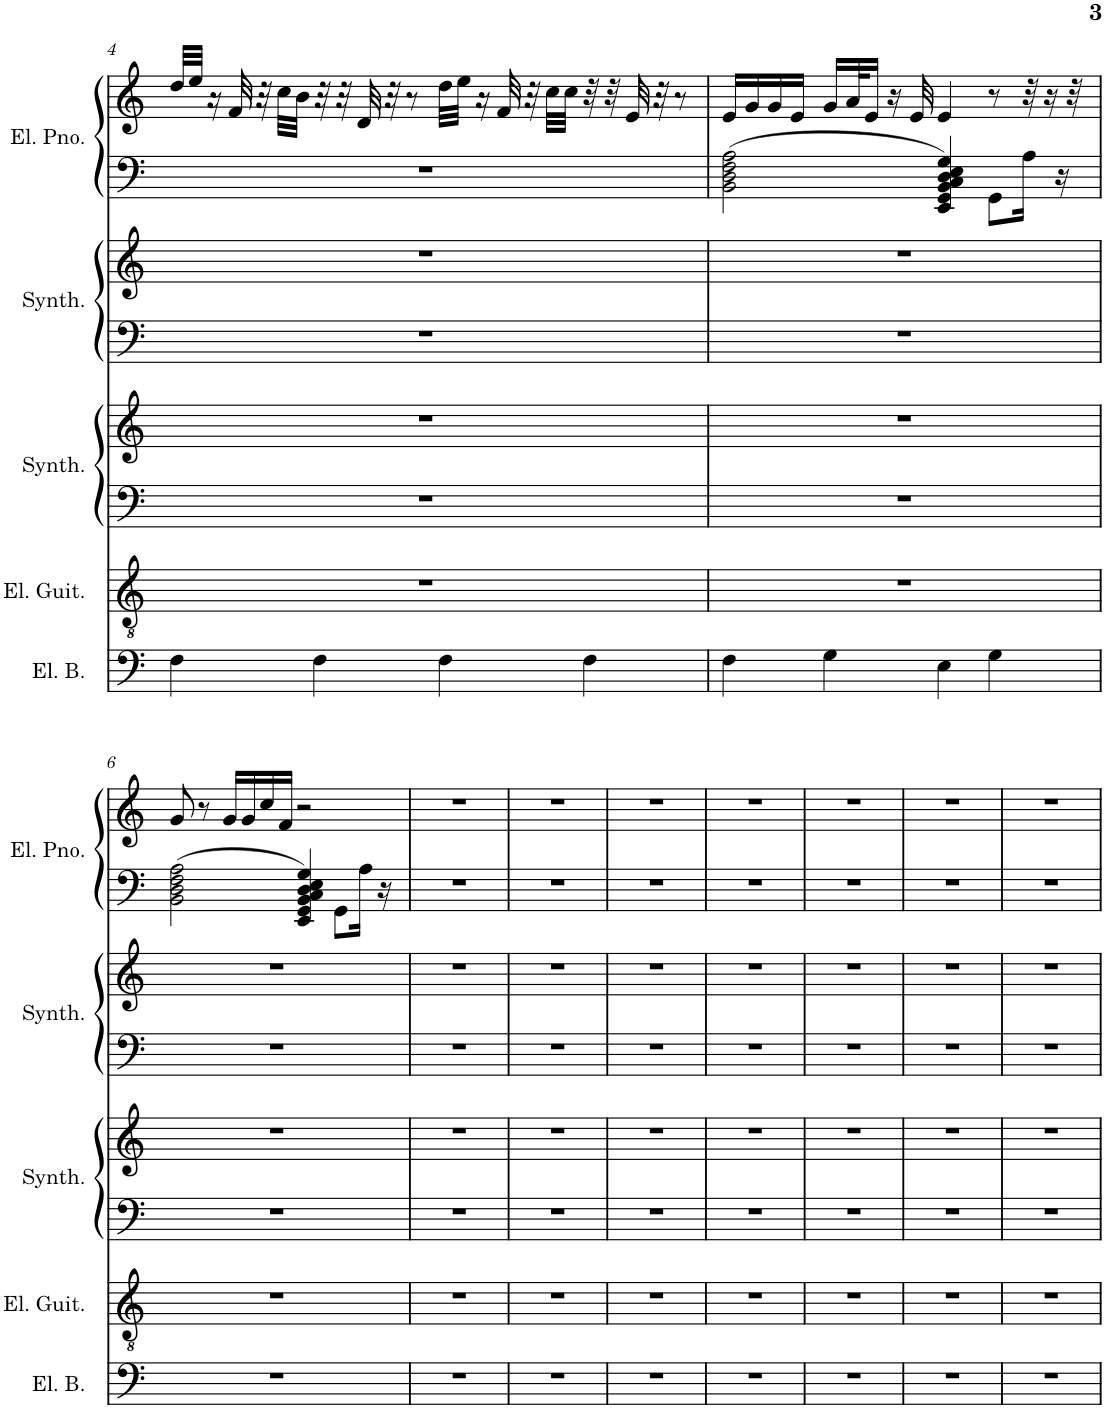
**kern	**kern	**kern	**kern	**kern	**kern	**kern	**kern
*part5	*part4	*part3	*part3	*part2	*part2	*part1	*part1
*staff8	*staff7	*staff6	*staff5	*staff4	*staff3	*staff2	*staff1
*I"Electric Bass	*I"Electric Guitar	*I"Sci-fi Synthesizer	*	*I"Effect Synthesizer	*	*I"Electric Piano	*
*I'El. B.	*I'El. Guit.	*I'Synth.	*	*I'Synth.	*	*I'El. Pno.	*
!!LO:PB:g=z
*clefF4	*clefGv2	*clefF4	*clefG2	*clefF4	*clefG2	*clefF4	*clefG2
*Trd7c12	*	*	*	*	*	*	*
*k[]	*k[]	*k[]	*k[]	*k[]	*k[]	*k[]	*k[]
*M4/4	*M4/4	*M4/4	*M4/4	*M4/4	*M4/4	*M4/4	*M4/4
=4	=4	=4	=4	=4	=4	=4	=4
4F\	1r	1r	1r	1r	1r	1r	32dd/LLL
.	.	.	.	.	.	.	32ee/JJJ
.	.	.	.	.	.	.	16ra
.	.	.	.	.	.	.	32f/
.	.	.	.	.	.	.	32ra
.	.	.	.	.	.	.	32cc\LLL
.	.	.	.	.	.	.	32b\JJJ
4F\	.	.	.	.	.	.	32ra
.	.	.	.	.	.	.	32ra
.	.	.	.	.	.	.	32d/
.	.	.	.	.	.	.	32ra
.	.	.	.	.	.	.	8ra
4F\	.	.	.	.	.	.	32dd\LLL
.	.	.	.	.	.	.	32ee\JJJ
.	.	.	.	.	.	.	16ra
.	.	.	.	.	.	.	32f/
.	.	.	.	.	.	.	32ra
.	.	.	.	.	.	.	32cc\LLL
.	.	.	.	.	.	.	32cc\JJJ
4F\	.	.	.	.	.	.	32r
.	.	.	.	.	.	.	32r
.	.	.	.	.	.	.	32e/
.	.	.	.	.	.	.	32ra
.	.	.	.	.	.	.	8ra
=5	=5	=5	=5	=5	=5	=5	=5
4F\	1r	1r	1r	1r	1r	2BB\ 2D\ 2F\ 2A\	16e/LL
.	.	.	.	.	.	.	16g/
.	.	.	.	.	.	.	16g/
.	.	.	.	.	.	.	16e/JJ
4G\	.	.	.	.	.	.	16g/LL
.	.	.	.	.	.	.	32a/K
.	.	.	.	.	.	.	16e/JJ
.	.	.	.	.	.	.	16r
.	.	.	.	.	.	.	32e/
4E\	.	.	.	.	.	4EE/ 4GG/ 4BB/ 4C/ 4D/ 4E/ 4G/	4e/
4G\	.	.	.	.	.	8GG\L	8r
.	.	.	.	.	.	16A\Jk	32r
.	.	.	.	.	.	.	16r
.	.	.	.	.	.	16r	.
.	.	.	.	.	.	.	32r
!!LO:LB:g=z
=6	=6	=6	=6	=6	=6	=6	=6
1r	1r	1r	1r	1r	1r	2BB\ 2D\ 2F\ 2A\	8g/
.	.	.	.	.	.	.	8r
.	.	.	.	.	.	.	16g/LL
.	.	.	.	.	.	.	16g/
.	.	.	.	.	.	.	16cc/
.	.	.	.	.	.	.	16f/JJ
.	.	.	.	.	.	4EE/ 4GG/ 4BB/ 4C/ 4D/ 4E/ 4G/	2r
.	.	.	.	.	.	8GG\L	.
.	.	.	.	.	.	16A\Jk	.
.	.	.	.	.	.	16r	.
=7	=7	=7	=7	=7	=7	=7	=7
1r	1r	1r	1r	1r	1r	1r	1r
=8	=8	=8	=8	=8	=8	=8	=8
1r	1r	1r	1r	1r	1r	1r	1r
=9	=9	=9	=9	=9	=9	=9	=9
1r	1r	1r	1r	1r	1r	1r	1r
=10	=10	=10	=10	=10	=10	=10	=10
1r	1r	1r	1r	1r	1r	1r	1r
=11	=11	=11	=11	=11	=11	=11	=11
1r	1r	1r	1r	1r	1r	1r	1r
=12	=12	=12	=12	=12	=12	=12	=12
1r	1r	1r	1r	1r	1r	1r	1r
=13	=13	=13	=13	=13	=13	=13	=13
1r	1r	1r	1r	1r	1r	1r	1r
=	=	=	=	=	=	=	=
*-	*-	*-	*-	*-	*-	*-	*-
